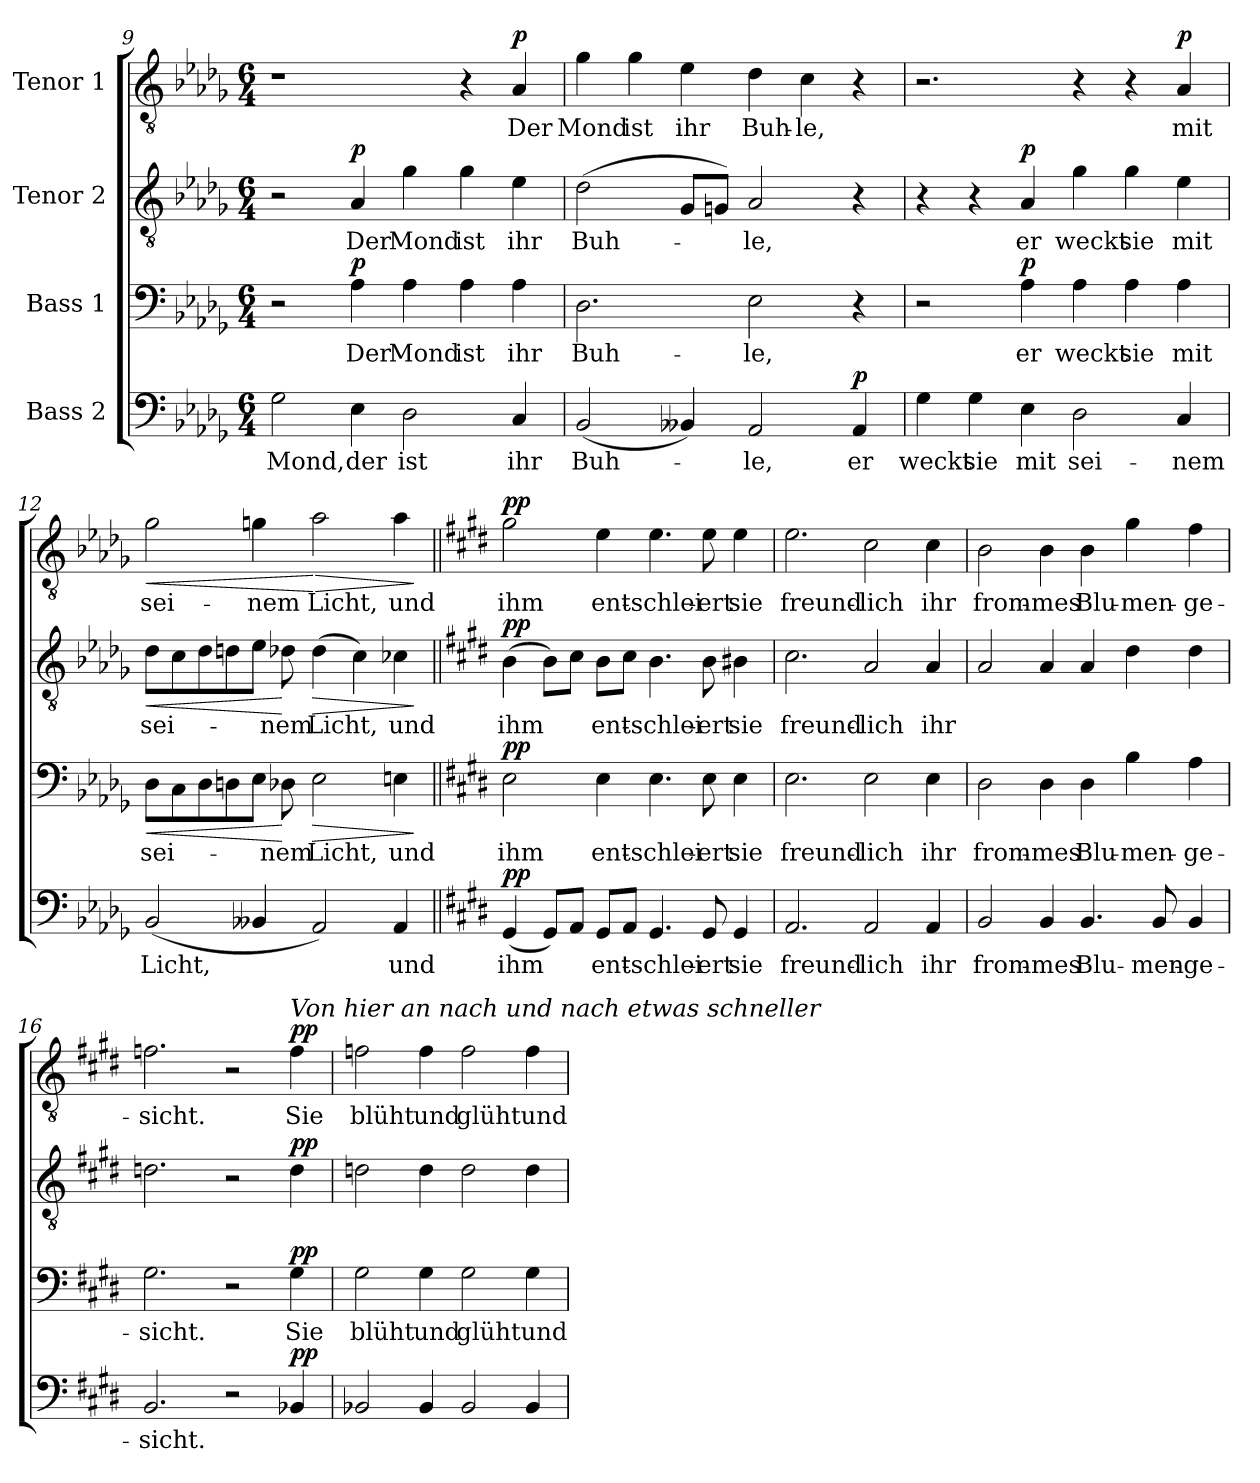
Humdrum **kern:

**kern	**text	**dynam	**kern	**text	**dynam	**kern	**text	**dynam	**kern	**text	**dynam
*part4	*part4	*part4	*part3	*part3	*part3	*part2	*part2	*part2	*part1	*part1	*part1
*staff4	*staff4	*staff4	*staff3	*staff3	*staff3	*staff2	*staff2	*staff2	*staff1	*staff1	*staff1
*I"Bass 2	*	*	*I"Bass 1	*	*	*I"Tenor 2	*	*	*I"Tenor 1	*	*
!!LO:LB:g=z
*clefF4	*	*	*clefF4	*	*	*clefGv2	*	*	*clefGv2	*	*
*k[b-e-a-d-g-]	*	*	*k[b-e-a-d-g-]	*	*	*k[b-e-a-d-g-]	*	*	*k[b-e-a-d-g-]	*	*
*M6/4	*	*	*M6/4	*	*	*M6/4	*	*	*M6/4	*	*
=9	=9	=9	=9	=9	=9	=9	=9	=9	=9	=9	=9
2G-\	Mond,	.	2r	.	.	2r	.	.	1r	.	.
!	!	!	!	!	!LO:DY:a	!	!	!LO:DY:a	!	!	!
4E-\	der	.	4A-\	Der	p	4A-/	Der	p	.	.	.
2D-\	ist	.	4A-\	Mond	.	4g-\	Mond	.	.	.	.
.	.	.	4A-\	ist	.	4g-\	ist	.	4r	.	.
!	!	!	!	!	!	!	!	!	!	!	!LO:DY:a
4C/	ihr	.	4A-\	ihr	.	4e-\	ihr	.	4A-/	Der	p
=10	=10	=10	=10	=10	=10	=10	=10	=10	=10	=10	=10
(2BB-/	Buh-	.	2.D-\	Buh-	.	(2d-\	Buh-	.	4g-\	Mond	.
.	.	.	.	.	.	.	.	.	4g-\	ist	.
4BB--X/)	.	.	.	.	.	8G-/L	.	.	4e-\	ihr	.
.	.	.	.	.	.	8Gn/J)	.	.	.	.	.
2AA-/	-le,	.	2E-\	-le,	.	2A-/	-le,	.	4d-\	Buh-	.
.	.	.	.	.	.	.	.	.	4c\	-le,	.
!	!	!LO:DY:a	!	!	!	!	!	!	!	!	!
4AA-/	er	p	4r	.	.	4r	.	.	4r	.	.
=11	=11	=11	=11	=11	=11	=11	=11	=11	=11	=11	=11
4G-\	weckt	.	2r	.	.	4r	.	.	2.r	.	.
4G-\	sie	.	.	.	.	4r	.	.	.	.	.
!	!	!	!	!	!LO:DY:a	!	!	!LO:DY:a	!	!	!
4E-\	mit	.	4A-\	er	p	4A-/	er	p	.	.	.
2D-\	sei-	.	4A-\	weckt	.	4g-\	weckt	.	4r	.	.
.	.	.	4A-\	sie	.	4g-\	sie	.	4r	.	.
!	!	!	!	!	!	!	!	!	!	!	!LO:DY:a
4C/	-nem	.	4A-\	mit	.	4e-\	mit	.	4A-/	mit	p
!!LO:PB:g=z
=12	=12	=12	=12	=12	=12	=12	=12	=12	=12	=12	=12
!	!	!	!	!	!LO:HP:b	!	!	!LO:HP:b	!	!	!LO:HP:b
(2BB-/	Licht,	.	8D-\L	sei-	<	8d-\L	sei-	<	2g-\	sei-	<
.	.	.	8C\	.	.	8c\	.	.	.	.	.
.	.	.	8D-\	.	.	8d-\	.	.	.	.	.
.	.	.	8Dn\	.	.	8dn\	.	.	.	.	.
4BB--X/	.	.	8E-\J	.	.	8e-\J	.	.	4gn\	-nem	.
.	.	.	8D-X\	-nem	[	8d-X\	-nem	[	.	.	.
!	!	!	!	!	!LO:HP:b	!	!	!LO:HP:b	!	!	!LO:HP:n=1:b
2AA-/)	.	.	2E-\	Licht,	>	(4d-\	Licht,	>	2a-\	Licht,	[ >
.	.	.	.	.	.	4c\)	.	.	.	.	.
4AA-/	und	.	4En\	und	.	4c-X\	und	.	4a-\	und	.
.	.	.	.	.	]	.	.	]	.	.	]
=13||	=13||	=13||	=13||	=13||	=13||	=13||	=13||	=13||	=13||	=13||	=13||
*k[f#c#g#d#]	*	*	*k[f#c#g#d#]	*	*	*k[f#c#g#d#]	*	*	*k[f#c#g#d#]	*	*
!	!	!LO:DY:a	!	!	!LO:DY:a	!	!	!LO:DY:a	!	!	!LO:DY:a
(4GG#/	ihm	pp	2E\	ihm	pp	(4B\	ihm	pp	2g#\	ihm	pp
8GG#/L)	.	.	.	.	.	8B\L)	.	.	.	.	.
8AA/J	.	.	.	.	.	8c#\J	.	.	.	.	.
8GG#/L	ent-	.	4E\	ent-	.	8B\L	ent-	.	4e\	ent-	.
8AA/J	.	.	.	.	.	8c#\J	.	.	.	.	.
4.GG#/	-schlei-	.	4.E\	-schlei-	.	4.B\	-schlei-	.	4.e\	-schlei-	.
8GG#/	-ert	.	8E\	-ert	.	8B\	-ert	.	8e\	-ert	.
4GG#/	sie	.	4E\	sie	.	4B#X\	sie	.	4e\	-sie	.
=14	=14	=14	=14	=14	=14	=14	=14	=14	=14	=14	=14
2.AA/	freund-	.	2.E\	freund-	.	2.c#\	freund-	.	2.e\	freund-	.
2AA/	-lich	.	2E\	-lich	.	2A/	-lich	.	2c#\	-lich	.
4AA/	ihr	.	4E\	ihr	.	4A/	ihr	.	4c#\	ihr	.
!!LO:LB:g=z
=15	=15	=15	=15	=15	=15	=15	=15	=15	=15	=15	=15
2BB/	from-	.	2D#\	from-	.	2A/	.	.	2B\	from-	.
4BB/	-mes	.	4D#\	-mes	.	4A/	.	.	4B\	-mes	.
4.BB/	Blu-	.	4D#\	Blu-	.	4A/	.	.	4B\	Blu-	.
.	.	.	4B\	-men-	.	4d#\	.	.	4g#\	-men-	.
8BB/	-men-	.	.	.	.	.	.	.	.	.	.
4BB/	-ge-	.	4A\	-ge-	.	4d#\	.	.	4f#\	-ge-	.
=16	=16	=16	=16	=16	=16	=16	=16	=16	=16	=16	=16
2.BB/	-sicht.	.	2.G#\	-sicht.	.	2.dn\	.	.	2.fn\	-sicht.	.
2r	.	.	2r	.	.	2r	.	.	2r	.	.
!	!	!	!	!	!	!	!	!	!LO:TX:a:i:t=Von hier an nach und nach etwas schneller	!	!
!	!	!LO:DY:a	!	!	!LO:DY:a	!	!	!LO:DY:a	!	!	!LO:DY:a
4BB-X/	.	pp	4G#\	Sie	pp	4d\	.	pp	4f\	Sie	pp
=17	=17	=17	=17	=17	=17	=17	=17	=17	=17	=17	=17
2BB-X/	.	.	2G#\	blüht	.	2dn\	.	.	2fn\	blüht	.
4BB-/	.	.	4G#\	und	.	4d\	.	.	4f\	und	.
2BB-/	.	.	2G#\	glüht	.	2d\	.	.	2f\	glüht	.
4BB-/	.	.	4G#\	und	.	4d\	.	.	4f\	und	.
=	=	=	=	=	=	=	=	=	=	=	=
*-	*-	*-	*-	*-	*-	*-	*-	*-	*-	*-	*-
